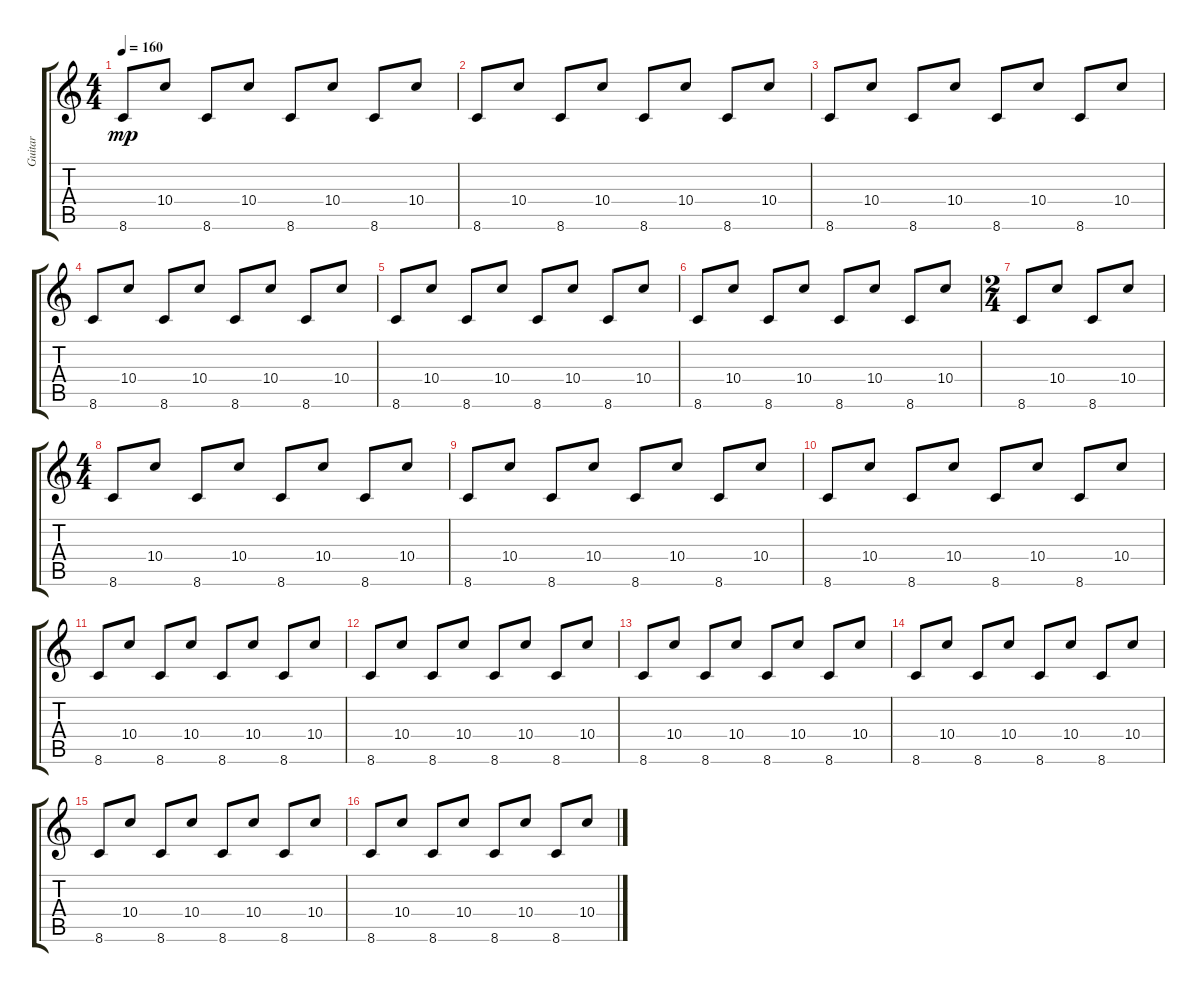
\track ("Guitar" "Guitar") {instrument electricguitarclean}
\staff {score tabs}
\tuning (E4 B3 G3 D3 A2 E2) {hide}
\ts (4 4)
\tempo 160
\clef g2
\ks c
8.6.8{dy mp} 10.4.8 8.6.8 10.4.8 8.6.8 10.4.8 8.6.8 10.4.8 |
8.6.8 10.4.8 8.6.8 10.4.8 8.6.8 10.4.8 8.6.8 10.4.8 |
8.6.8 10.4.8 8.6.8 10.4.8 8.6.8 10.4.8 8.6.8 10.4.8 |
8.6.8 10.4.8 8.6.8 10.4.8 8.6.8 10.4.8 8.6.8 10.4.8 |
8.6.8 10.4.8 8.6.8 10.4.8 8.6.8 10.4.8 8.6.8 10.4.8 |
8.6.8 10.4.8 8.6.8 10.4.8 8.6.8 10.4.8 8.6.8 10.4.8 |
\ts (2 4)
8.6.8 10.4.8 8.6.8 10.4.8 |
\ts (4 4)
8.6.8 10.4.8 8.6.8 10.4.8 8.6.8 10.4.8 8.6.8 10.4.8 |
8.6.8 10.4.8 8.6.8 10.4.8 8.6.8 10.4.8 8.6.8 10.4.8 |
8.6.8 10.4.8 8.6.8 10.4.8 8.6.8 10.4.8 8.6.8 10.4.8 |
8.6.8 10.4.8 8.6.8 10.4.8 8.6.8 10.4.8 8.6.8 10.4.8 |
8.6.8 10.4.8 8.6.8 10.4.8 8.6.8 10.4.8 8.6.8 10.4.8 |
8.6.8 10.4.8 8.6.8 10.4.8 8.6.8 10.4.8 8.6.8 10.4.8 |
8.6.8 10.4.8 8.6.8 10.4.8 8.6.8 10.4.8 8.6.8 10.4.8 |
8.6.8 10.4.8 8.6.8 10.4.8 8.6.8 10.4.8 8.6.8 10.4.8 |
8.6.8 10.4.8 8.6.8 10.4.8 8.6.8 10.4.8 8.6.8 10.4.8
